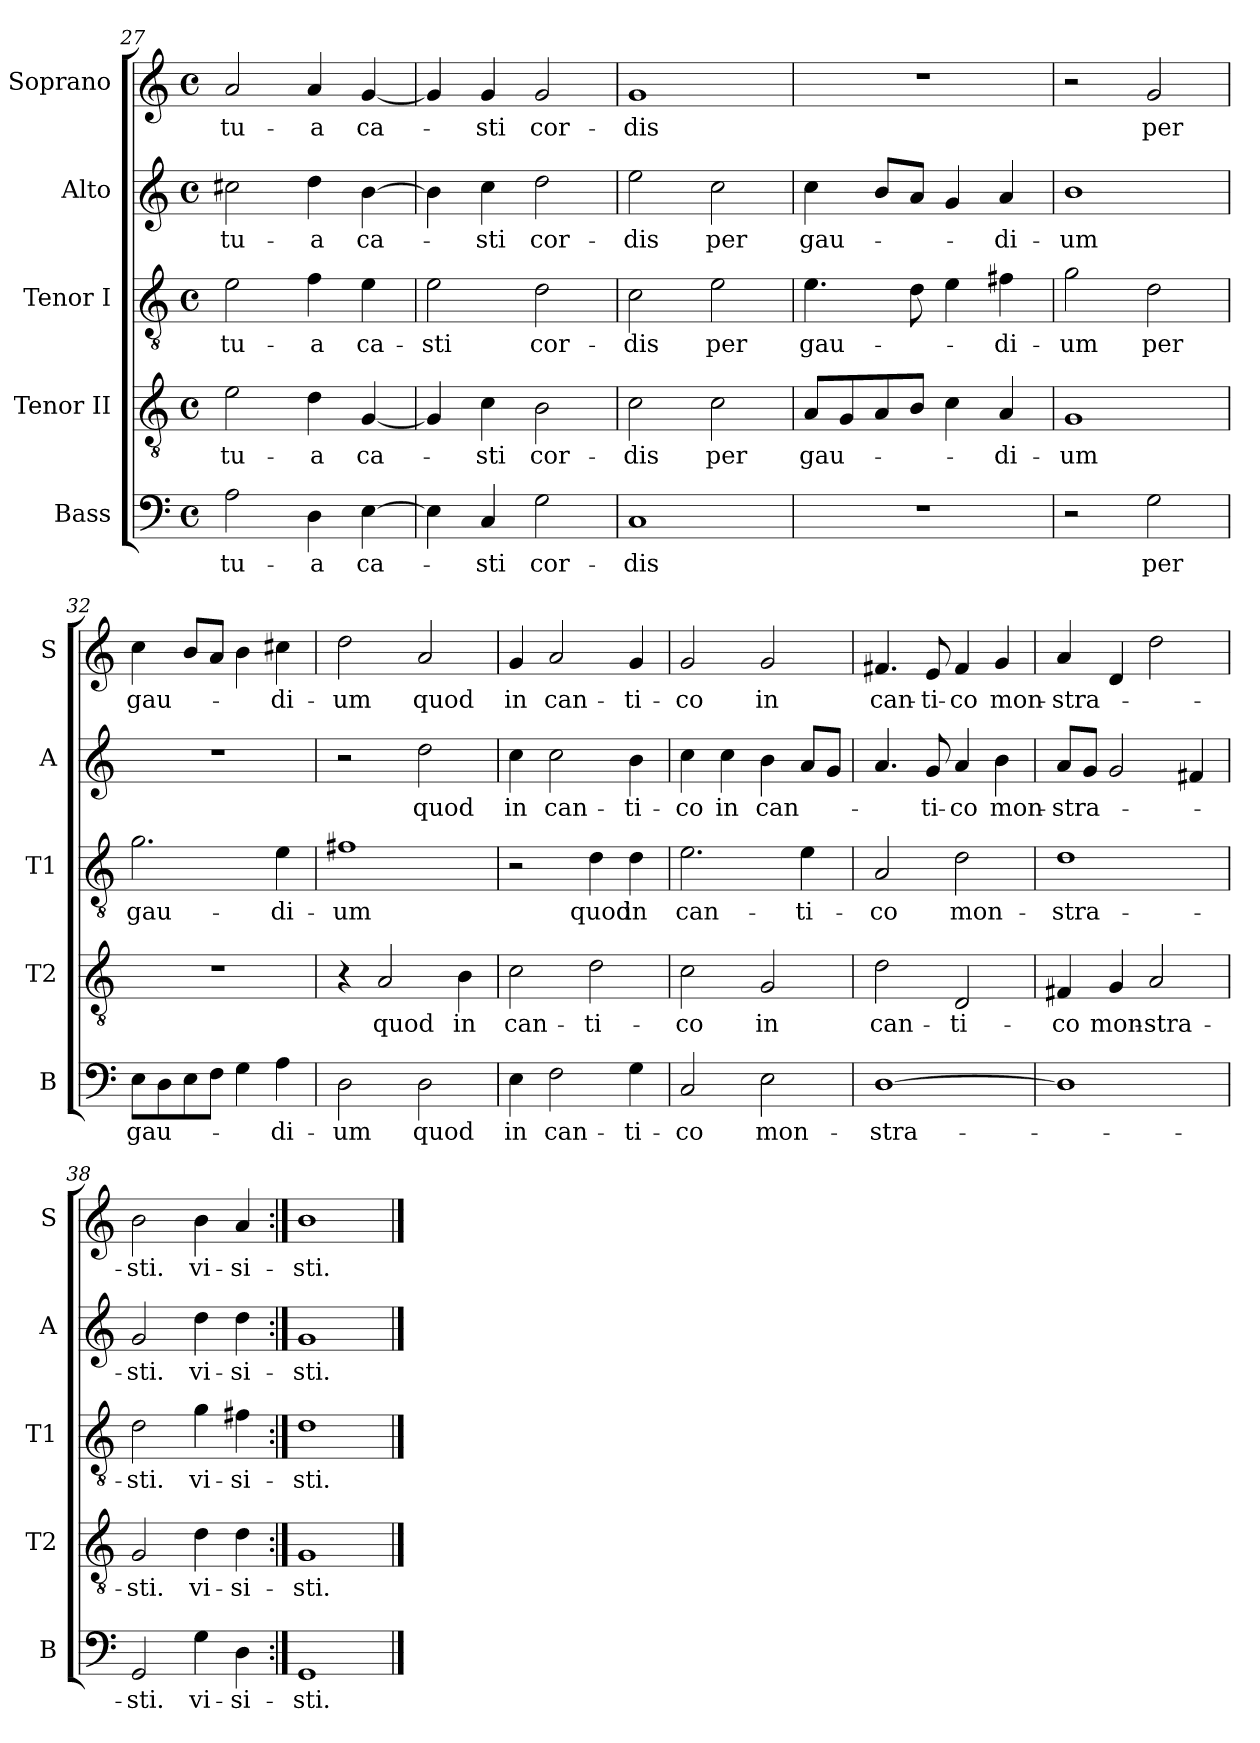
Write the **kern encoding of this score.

**kern	**text	**kern	**text	**kern	**text	**kern	**text	**kern	**text
*part5	*part5	*part4	*part4	*part3	*part3	*part2	*part2	*part1	*part1
*staff5	*staff5	*staff4	*staff4	*staff3	*staff3	*staff2	*staff2	*staff1	*staff1
*I"Bass	*	*I"Tenor II	*	*I"Tenor I	*	*I"Alto	*	*I"Soprano	*
*I'B	*	*I'T2	*	*I'T1	*	*I'A	*	*I'S	*
!!LO:LB:g=z
*clefF4	*	*clefGv2	*	*clefGv2	*	*clefG2	*	*clefG2	*
*k[]	*	*k[]	*	*k[]	*	*k[]	*	*k[]	*
*C:	*	*C:	*	*C:	*	*C:	*	*C:	*
*M4/4	*	*M4/4	*	*M4/4	*	*M4/4	*	*M4/4	*
*met(c)	*	*met(c)	*	*met(c)	*	*met(c)	*	*met(c)	*
=27	=27	=27	=27	=27	=27	=27	=27	=27	=27
2A\	tu-	2e\	tu-	2e\	tu-	2cc#X\	tu-	2a/	tu-
4D\	-a	4d\	-a	4f\	-a	4dd\	-a	4a/	-a
[>4E\	ca-	[4G/	ca-	4e\	ca-	[4b\	ca-	[4g/	ca-
=28	=28	=28	=28	=28	=28	=28	=28	=28	=28
4E\]	.	4G/]	.	2e\	-sti	4b\]	.	4g/]	.
4C/	-sti	4c\	-sti	.	.	4cc\	-sti	4g/	-sti
2G\	cor-	2B\	cor-	2d\	cor-	2dd\	cor-	2g/	cor-
=29	=29	=29	=29	=29	=29	=29	=29	=29	=29
1C	-dis	2c\	dis	2c\	dis	2ee\	-dis	1g	-dis
.	.	2c\	per	2e\	per	2cc\	per	.	.
=30	=30	=30	=30	=30	=30	=30	=30	=30	=30
1r	.	8A/L	gau-	4.e\	gau-	4cc\	gau-	1r	.
.	.	8G/	.	.	.	.	.	.	.
.	.	8A/	.	.	.	8b/L	.	.	.
.	.	8B/J	.	8d\	.	8a/J	.	.	.
.	.	4c\	.	4e\	.	4g/	.	.	.
.	.	4A/	-di-	4f#X\	-di-	4a/	-di-	.	.
=31	=31	=31	=31	=31	=31	=31	=31	=31	=31
2r	.	1G	-um	2g\	-um	1b	-um	2r	.
2G\	per	.	.	2d\	per	.	.	2g/	per
=32	=32	=32	=32	=32	=32	=32	=32	=32	=32
8E\L	gau-	1r	.	2.g\	gau-	1r	.	4cc\	gau-
8D\	.	.	.	.	.	.	.	.	.
8E\	.	.	.	.	.	.	.	8b/L	.
8F\J	.	.	.	.	.	.	.	8a/J	.
4G\	.	.	.	.	.	.	.	4b\	.
4A\	-di-	.	.	4e\	-di-	.	.	4cc#X\	-di-
!!LO:LB:g=z
=33	=33	=33	=33	=33	=33	=33	=33	=33	=33
2D\	-um	4r	.	1f#X	-um	2r	.	2dd\	-um
.	.	2A/	quod	.	.	.	.	.	.
2D\	quod	.	.	.	.	2dd\	quod	2a/	quod
.	.	4B\	in	.	.	.	.	.	.
=34	=34	=34	=34	=34	=34	=34	=34	=34	=34
4E\	in	2c\	can-	2r	.	4cc\	in	4g/	in
2F\	can-	.	.	.	.	2cc\	can-	2a/	can-
.	.	2d\	-ti-	4d\	quod	.	.	.	.
4G\	-ti-	.	.	4d\	in	4b\	-ti-	4g/	-ti-
=35	=35	=35	=35	=35	=35	=35	=35	=35	=35
2C/	-co	2c\	-co	2.e\	can-	4cc\	-co	2g/	-co
.	.	.	.	.	.	4cc\	in	.	.
2E\	mon-	2G/	in	.	.	4b\	can-	2g/	in
.	.	.	.	4e\	-ti-	8a/L	.	.	.
.	.	.	.	.	.	8g/J	.	.	.
=36	=36	=36	=36	=36	=36	=36	=36	=36	=36
[>1D	-stra-	2d\	can-	2A/	-co	4.a/	.	4.f#X/	can-
.	.	.	.	.	.	8g/	-ti-	8e/	-ti-
.	.	2D/	-ti-	2d\	mon-	4a/	-co	4f#/	-co
.	.	.	.	.	.	4b\	mon-	4g/	mon-
=37	=37	=37	=37	=37	=37	=37	=37	=37	=37
1D]	.	4F#X/	-co	1d	-stra-	8a/L	-stra-	4a/	-stra-
.	.	.	.	.	.	8g/J	.	.	.
.	.	4G/	mon-	.	.	2g/	.	4d/	.
.	.	2A/	-stra-	.	.	.	.	2dd\	.
.	.	.	.	.	.	4f#X/	.	.	.
=38	=38	=38	=38	=38	=38	=38	=38	=38	=38
2GG/	-sti.	2G/	-sti.	2d\	-sti.	2g/	sti.	2b\	sti.
4G\	vi-	4d\	vi-	4g\	vi-	4dd\	vi-	4b\	vi-
4D\	-si-	4d\	-si-	4f#X\	-si-	4dd\	-si-	4a/	-si-
=39:|!	=39:|!	=39:|!	=39:|!	=39:|!	=39:|!	=39:|!	=39:|!	=39:|!	=39:|!
1GG	-sti.	1G	-sti.	1d	-sti.	1g	-sti.	1b	-sti.
==	==	==	==	==	==	==	==	==	==
*-	*-	*-	*-	*-	*-	*-	*-	*-	*-
